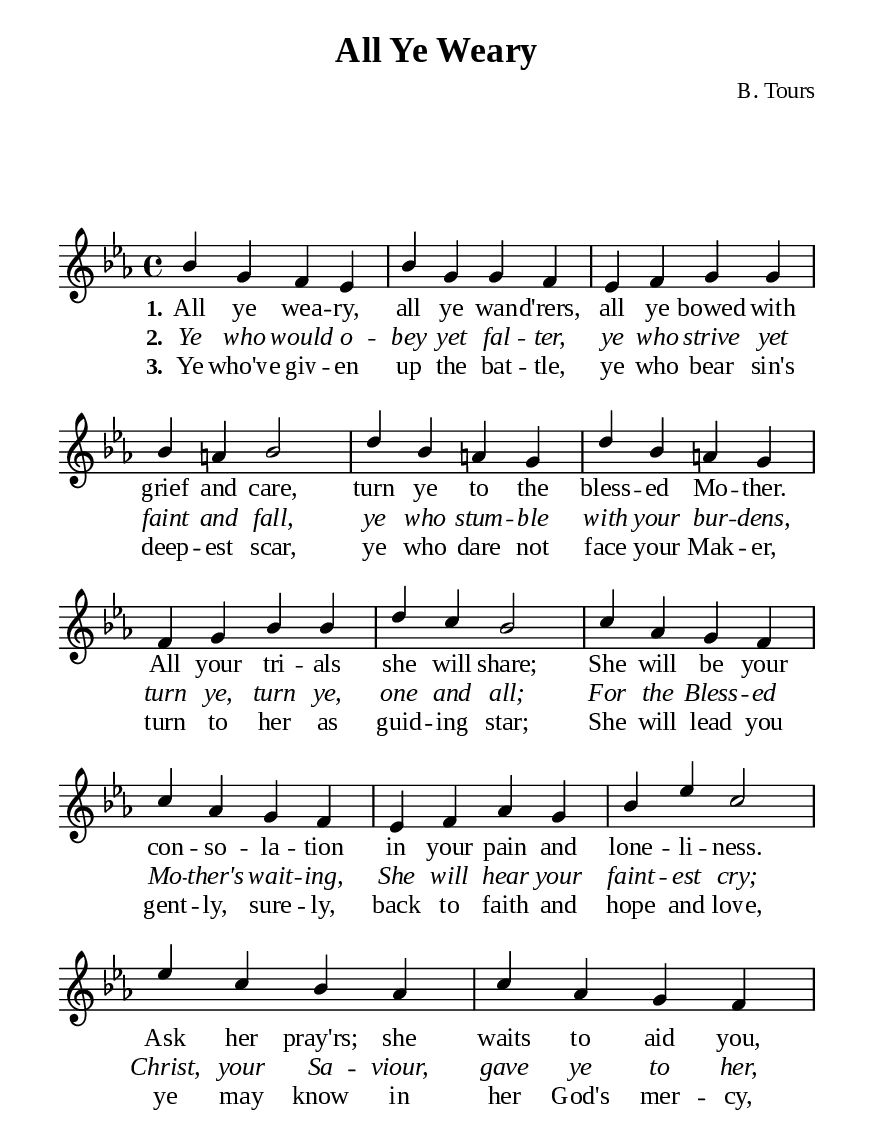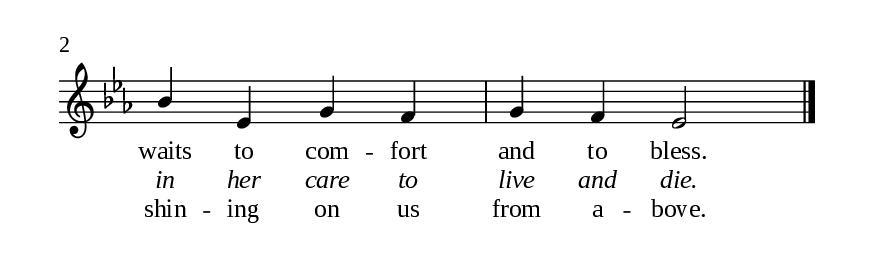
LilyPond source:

\version "2.18.2"

\header {
  title = "All Ye Weary"
  composer = "B. Tours"
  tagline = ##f
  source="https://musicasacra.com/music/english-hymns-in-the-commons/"
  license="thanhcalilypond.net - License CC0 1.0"
}

global= {
  \key ees \major
  \time 4/4
  \override Score.BarNumber.break-visibility = ##(#f #f #f)
}

\paper {
  #(set-paper-size "a5")
  top-margin = 10\mm
  bottom-margin = 5\mm
  left-margin = 10\mm
  right-margin = 10\mm
  indent = #0
  #(define fonts
	 (make-pango-font-tree "Liberation Serif"
	 		       "Liberation Serif"
			       "Liberation Serif"
			       (/ 20 20)))
  system-system-spacing = #'((basic-distance . 3) (padding . 3))
}

printItalic = \with {
  \override LyricText.font-shape = #'italic
}

% Verse music
musicVerseSoprano = \relative c'' {
  bes4 g f ees |
  bes' g g f |
  ees f g g |
  bes a! bes2 |
  d4 bes a! g |
  d' bes a! g |
  f g bes bes |
  d c bes2 |
  c4 aes g f |
  c' aes g f |
  ees f aes g |
  bes ees c2 |
  ees4 c bes aes |
  c aes g f |
  bes ees, g f |
  g f ees2 \bar "|."
}

% Verse lyrics
verseOne = \lyricmode {
  \set stanza = #"1."
  All ye wea -- ry, all ye wan -- d'rers, all ye bowed with grief and care,
  turn ye to the bless -- ed Mo -- ther.
  All your tri -- als she will share;
  She will be your con -- so -- la -- tion in your pain and lone -- li -- ness.
  Ask her pray'rs; she waits to aid you, waits to com -- fort and to bless.
}

verseTwo = \lyricmode {
  \set stanza = #"2."
  Ye who would o -- bey yet fal -- ter, ye who strive yet faint and fall, ye who stum -- ble with your bur -- dens,
  turn ye, turn ye, one and all;
  For the Bless -- ed Mo -- ther's wait -- ing, She will hear your faint -- est cry;
  Christ, your Sa -- viour, gave ye to her, in her care to live and die.
}

verseThree = \lyricmode {
  \set stanza = #"3."
  Ye who've giv -- en up the bat -- tle, ye who bear sin's deep -- est scar, ye who dare not face your Mak -- er,
  turn to her as guid -- ing star;
  She will lead you gent -- ly, sure -- ly, back to faith and hope and love,
  ye may know in her God's mer -- cy, shin -- ing on us from a -- bove.
}

% Layout
\score {
    \new ChoirStaff <<
      \new Staff <<
        \clef "treble"
        \new Voice = "sopranos" { \global \stemUp \slurUp \musicVerseSoprano }
      >>
      \new Lyrics \lyricsto sopranos \verseOne
      \new Lyrics \printItalic \lyricsto sopranos \verseTwo
      \new Lyrics \lyricsto sopranos \verseThree
    >>
}
